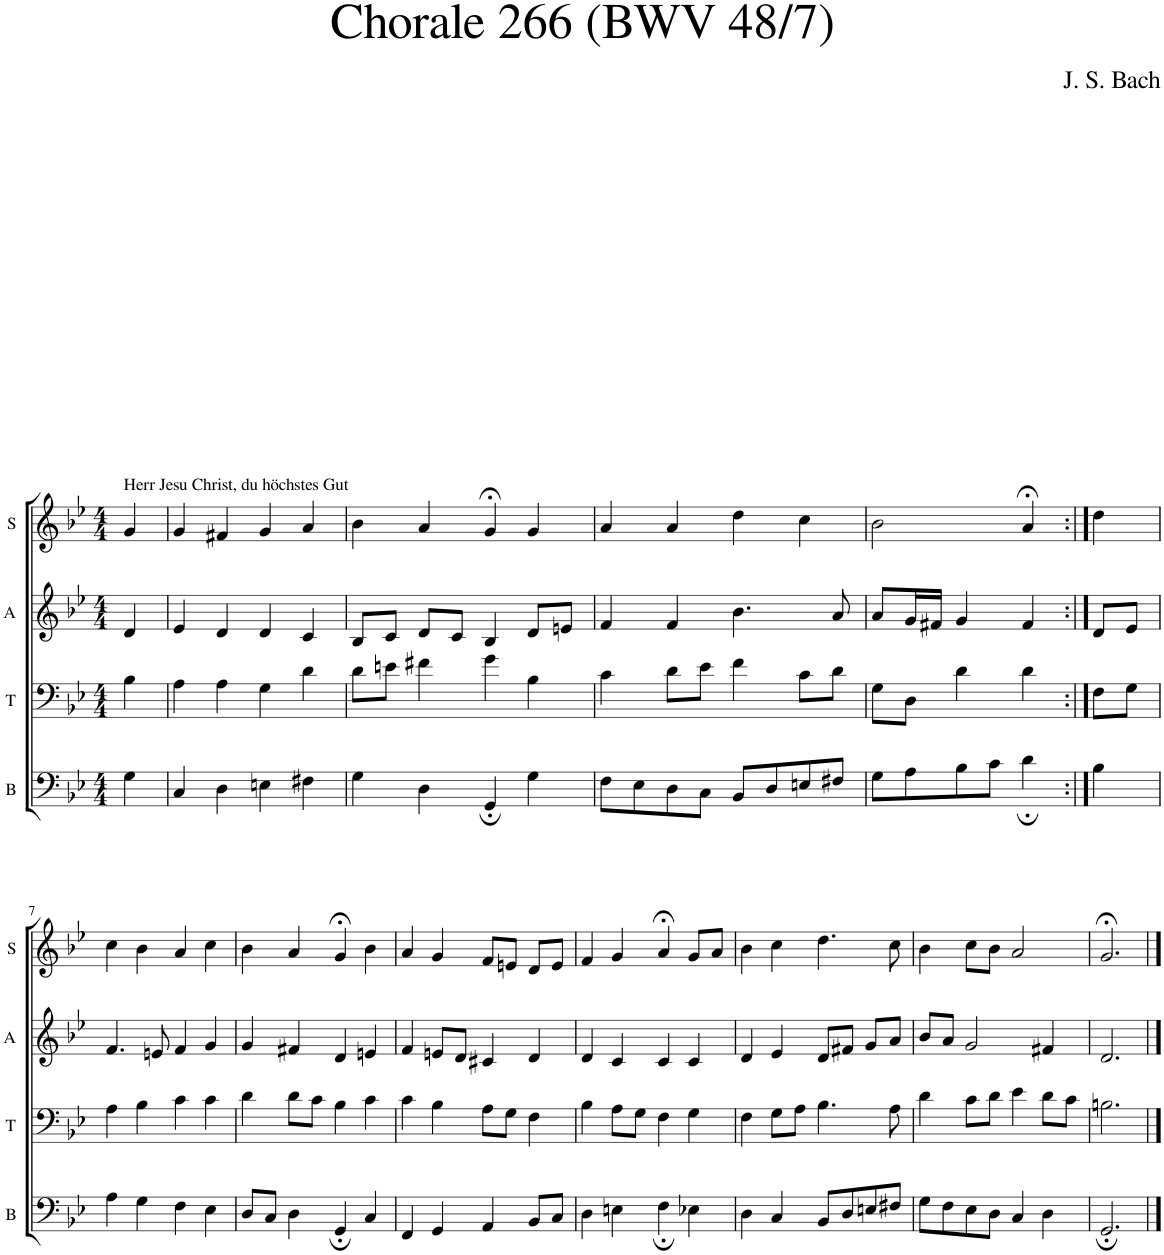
**kern	**kern	**kern	**kern
*part4	*part3	*part2	*part1
*staff4	*staff3	*staff2	*staff1
*I"B	*I"T	*I"A	*I"S
*I'B	*I'T	*I'A	*I'S
*clefF4	*clefF4	*clefG2	*clefG2
*k[b-e-]	*k[b-e-]	*k[b-e-]	*k[b-e-]
*M4/4	*M4/4	*M4/4	*M4/4
=1	=1	=1	=1
!	!	!	!LO:TX:a:t=Herr Jesu Christ, du höchstes Gut
4G\	4B-\	4d/	4g/
=2	=2	=2	=2
4C/	4A\	4e-/	4g/
4D\	4A\	4d/	4f#X/
4En\	4G\	4d/	4g/
4F#X\	4d\	4c/	4a/
=3	=3	=3	=3
4G\	8d\L	8B-/L	4b-\
.	8en\J	8c/J	.
4D\	4f#X\	8d/L	4a/
.	.	8c/J	.
4GG;/	4g\	4B-/	4g;</
4G\	4B-\	8d/L	4g/
.	.	8en/J	.
=4	=4	=4	=4
8F\L	4c\	4f/	4a/
8E-\	.	.	.
8D\	8d\L	4f/	4a/
8C\J	8e-\J	.	.
8BB-/L	4f\	4.b-\	4dd\
8D/	.	.	.
8En/	8c\L	.	4cc\
8F#X/J	8d\J	8a/	.
=5	=5	=5	=5
8G\L	8G\L	8a/L	2b-\
8A\	8D\J	16g/L	.
.	.	16f#X/JJ	.
8B-\	4d\	4g/	.
8c\J	.	.	.
4d;\	4d\	4f#/	4a;</
=6:|!	=6:|!	=6:|!	=6:|!
4B-\	8F\L	8d/L	4dd\
.	8G\J	8e-/J	.
!!LO:LB:g=z
=7	=7	=7	=7
4A\	4A\	4.f/	4cc\
4G\	4B-\	.	4b-\
.	.	8en/	.
4F\	4c\	4f/	4a/
4E-\	4c\	4g/	4cc\
=8	=8	=8	=8
8D/L	4d\	4g/	4b-\
8C/J	.	.	.
4D\	8d\L	4f#X/	4a/
.	8c\J	.	.
4GG;/	4B-\	4d/	4g;</
4C/	4c\	4en/	4b-\
=9	=9	=9	=9
4FF/	4c\	4f/	4a/
4GG/	4B-\	8en/L	4g/
.	.	8d/J	.
4AA/	8A\L	4c#X/	8f/L
.	8G\J	.	8en/J
8BB-/L	4F\	4d/	8d/L
8C/J	.	.	8e/J
=10	=10	=10	=10
4D\	4B-\	4d/	4f/
4En\	8A\L	4c/	4g/
.	8G\J	.	.
4F;\	4F\	4c/	4a;</
4E-X\	4G\	4c/	8g/L
.	.	.	8a/J
=11	=11	=11	=11
4D\	4F\	4d/	4b-\
4C/	8G\L	4e-/	4cc\
.	8A\J	.	.
8BB-/L	4.B-\	8d/L	4.dd\
8D/	.	8f#X/J	.
8En/	.	8g/L	.
8F#X/J	8A\	8a/J	8cc\
=12	=12	=12	=12
8G\L	4d\	8b-/L	4b-\
8F\	.	8a/J	.
8E-\	8c\L	2g/	8cc\L
8D\J	8d\J	.	8b-\J
4C/	4e-\	.	2a/
4D\	8d\L	4f#X/	.
.	8c\J	.	.
=13	=13	=13	=13
2.GG;/	2.Bn\	2.d/	2.g;</
==	==	==	==
*-	*-	*-	*-
